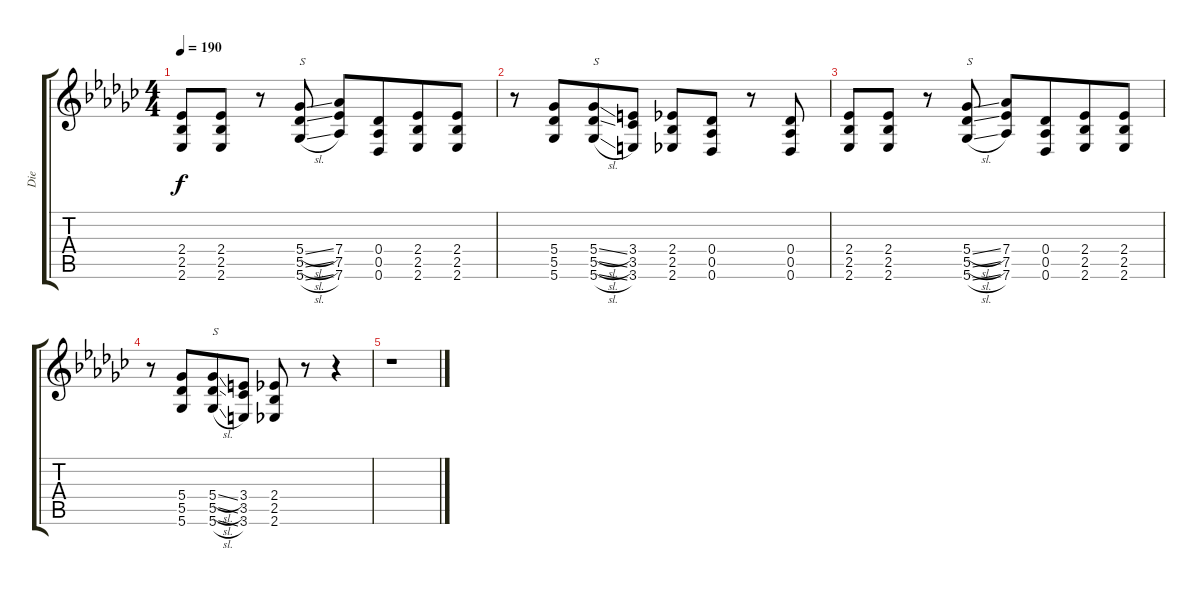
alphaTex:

\track ("Die" "Die") {instrument distortionguitar}
\staff {score tabs}
\tuning (Eb4 Bb3 Gb3 Db3 Ab2 Db2) {hide}
\ts (4 4)
\tempo 190
\clef g2
\ks ebminor
(2.4 2.5 2.6).8{dy f} (2.4 2.5 2.6).8 r.8 (5.4{sl} 5.5{sl} 5.6{sl}).8{txt "S"} (7.4 7.5 7.6).8 (0.4 0.5 0.6).8{beam merge} (2.4 2.5 2.6).8 (2.4 2.5 2.6).8 |
r.8 (5.4 5.5 5.6).8{beam merge} (5.4{sl} 5.5{sl} 5.6{sl}).8{txt "S"} (3.4 3.5 3.6).8 (2.4 2.5 2.6).8 (0.4 0.5 0.6).8 r.8 (0.4 0.5 0.6).8 |
(2.4 2.5 2.6).8 (2.4 2.5 2.6).8 r.8 (5.4{sl} 5.5{sl} 5.6{sl}).8{txt "S"} (7.4 7.5 7.6).8 (0.4 0.5 0.6).8{beam merge} (2.4 2.5 2.6).8 (2.4 2.5 2.6).8 |
r.8 (5.4 5.5 5.6).8{beam merge} (5.4{sl} 5.5{sl} 5.6{sl}).8{txt "S"} (3.4 3.5 3.6).8 (2.4 2.5 2.6).8 r.8 r.4 |
r.1
